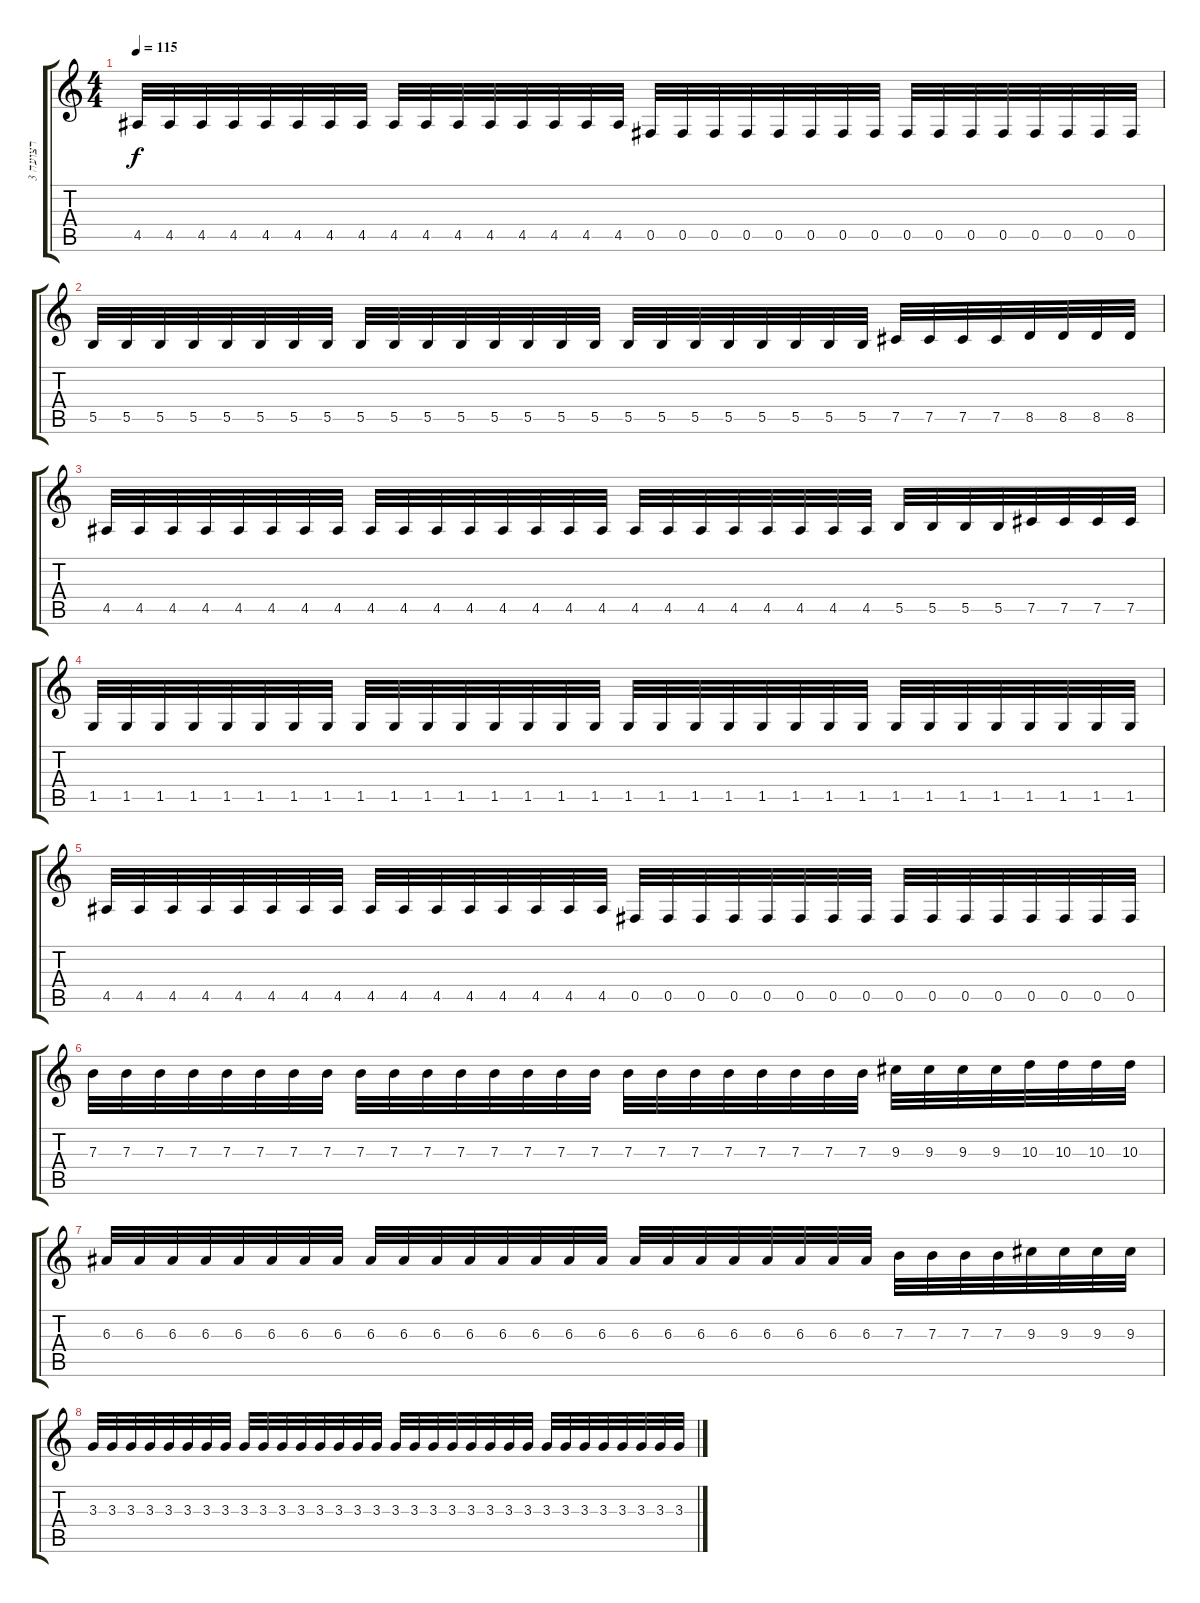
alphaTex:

\track ("רצועה 3" "רצועה 3") {instrument distortionguitar}
\staff {score tabs}
\tuning (Db4 Ab3 E3 B2 Gb2 B1) {hide}
\ts (4 4)
\tempo 115
\clef g2
\ks c
4.5.32{dy f} 4.5.32 4.5.32 4.5.32 4.5.32 4.5.32 4.5.32 4.5.32 4.5.32 4.5.32 4.5.32 4.5.32 4.5.32 4.5.32 4.5.32 4.5.32 0.5.32 0.5.32 0.5.32 0.5.32 0.5.32 0.5.32 0.5.32 0.5.32 0.5.32 0.5.32 0.5.32 0.5.32 0.5.32 0.5.32 0.5.32 0.5.32 |
5.5.32 5.5.32 5.5.32 5.5.32 5.5.32 5.5.32 5.5.32 5.5.32 5.5.32 5.5.32 5.5.32 5.5.32 5.5.32 5.5.32 5.5.32 5.5.32 5.5.32 5.5.32 5.5.32 5.5.32 5.5.32 5.5.32 5.5.32 5.5.32 7.5.32 7.5.32 7.5.32 7.5.32 8.5.32 8.5.32 8.5.32 8.5.32 |
4.5.32 4.5.32 4.5.32 4.5.32 4.5.32 4.5.32 4.5.32 4.5.32 4.5.32 4.5.32 4.5.32 4.5.32 4.5.32 4.5.32 4.5.32 4.5.32 4.5.32 4.5.32 4.5.32 4.5.32 4.5.32 4.5.32 4.5.32 4.5.32 5.5.32 5.5.32 5.5.32 5.5.32 7.5.32 7.5.32 7.5.32 7.5.32 |
1.5.32 1.5.32 1.5.32 1.5.32 1.5.32 1.5.32 1.5.32 1.5.32 1.5.32 1.5.32 1.5.32 1.5.32 1.5.32 1.5.32 1.5.32 1.5.32 1.5.32 1.5.32 1.5.32 1.5.32 1.5.32 1.5.32 1.5.32 1.5.32 1.5.32 1.5.32 1.5.32 1.5.32 1.5.32 1.5.32 1.5.32 1.5.32 |
4.5.32 4.5.32 4.5.32 4.5.32 4.5.32 4.5.32 4.5.32 4.5.32 4.5.32 4.5.32 4.5.32 4.5.32 4.5.32 4.5.32 4.5.32 4.5.32 0.5.32 0.5.32 0.5.32 0.5.32 0.5.32 0.5.32 0.5.32 0.5.32 0.5.32 0.5.32 0.5.32 0.5.32 0.5.32 0.5.32 0.5.32 0.5.32 |
7.3.32 7.3.32 7.3.32 7.3.32 7.3.32 7.3.32 7.3.32 7.3.32 7.3.32 7.3.32 7.3.32 7.3.32 7.3.32 7.3.32 7.3.32 7.3.32 7.3.32 7.3.32 7.3.32 7.3.32 7.3.32 7.3.32 7.3.32 7.3.32 9.3.32 9.3.32 9.3.32 9.3.32 10.3.32 10.3.32 10.3.32 10.3.32 |
6.3.32 6.3.32 6.3.32 6.3.32 6.3.32 6.3.32 6.3.32 6.3.32 6.3.32 6.3.32 6.3.32 6.3.32 6.3.32 6.3.32 6.3.32 6.3.32 6.3.32 6.3.32 6.3.32 6.3.32 6.3.32 6.3.32 6.3.32 6.3.32 7.3.32 7.3.32 7.3.32 7.3.32 9.3.32 9.3.32 9.3.32 9.3.32 |
3.3.32 3.3.32 3.3.32 3.3.32 3.3.32 3.3.32 3.3.32 3.3.32 3.3.32 3.3.32 3.3.32 3.3.32 3.3.32 3.3.32 3.3.32 3.3.32 3.3.32 3.3.32 3.3.32 3.3.32 3.3.32 3.3.32 3.3.32 3.3.32 3.3.32 3.3.32 3.3.32 3.3.32 3.3.32 3.3.32 3.3.32 3.3.32
